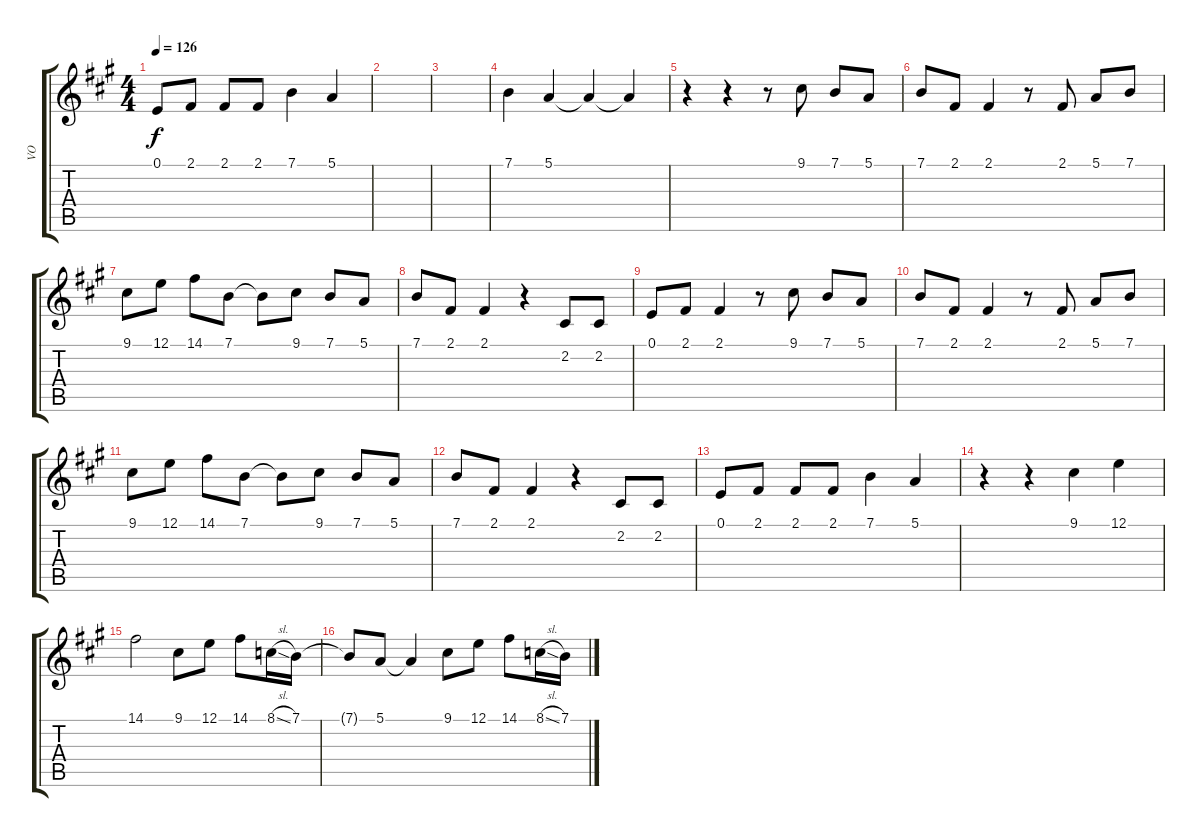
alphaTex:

\track ("VO" "VO") {instrument ocarina}
\staff {score tabs}
\tuning (E4 B3 G3 D3 A2 E2) {hide}
\ts (4 4)
\tempo 126
\clef g2
\ks f#minor
0.1.8{dy f} 2.1.8 2.1.8 2.1.8 7.1.4 5.1.4 |
|
|
7.1.4 5.1.4 5.1{t}.4 5.1{t}.4 |
r.4 r.4 r.8 9.1.8 7.1.8 5.1.8 |
7.1.8 2.1.8 2.1.4 r.8 2.1.8 5.1.8 7.1.8 |
9.1.8 12.1.8 14.1.8 7.1.8 7.1{t}.8 9.1.8 7.1.8 5.1.8 |
7.1.8 2.1.8 2.1.4 r.4 2.2.8 2.2.8 |
0.1.8 2.1.8 2.1.4 r.8 9.1.8 7.1.8 5.1.8 |
7.1.8 2.1.8 2.1.4 r.8 2.1.8 5.1.8 7.1.8 |
9.1.8 12.1.8 14.1.8 7.1.8 7.1{t}.8 9.1.8 7.1.8 5.1.8 |
7.1.8 2.1.8 2.1.4 r.4 2.2.8 2.2.8 |
0.1.8 2.1.8 2.1.8 2.1.8 7.1.4 5.1.4 |
r.4 r.4 9.1.4 12.1.4 |
14.1.2 9.1.8 12.1.8 14.1.8 8.1{sl}.16 7.1.16 |
7.1{t}.8 5.1.8 5.1{t}.4 9.1.8 12.1.8 14.1.8 8.1{sl}.16 7.1.16
